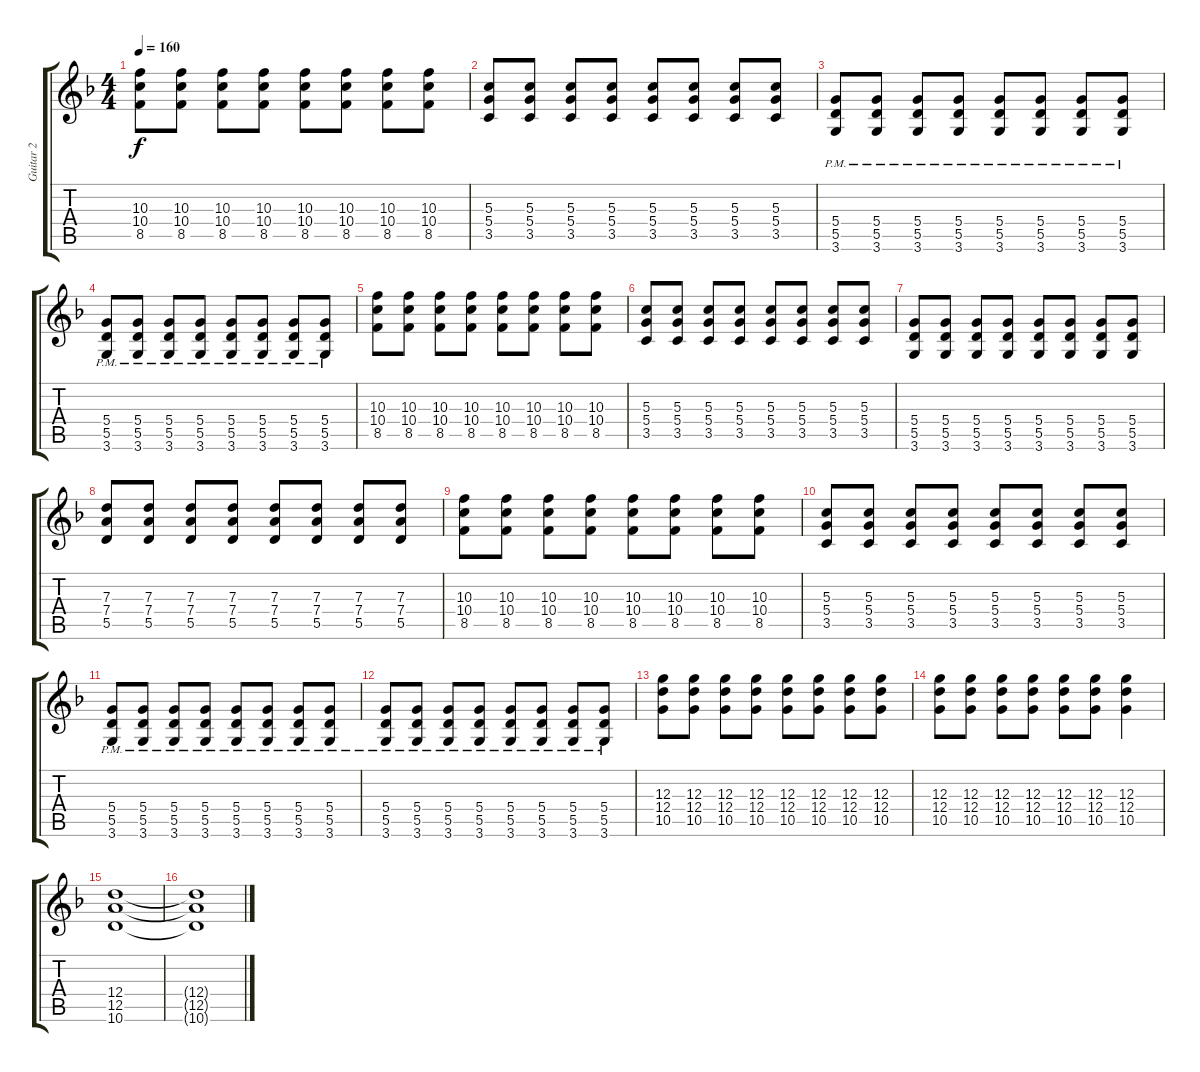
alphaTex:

\track ("Guitar 2" "Guitar 2") {instrument overdrivenguitar}
\staff {score tabs}
\tuning (E4 B3 G3 D3 A2 E2) {hide}
\ts (4 4)
\tempo 160
\clef g2
\ks f
(10.3 10.4 8.5).8{dy f} (10.3 10.4 8.5).8 (10.3 10.4 8.5).8 (10.3 10.4 8.5).8 (10.3 10.4 8.5).8 (10.3 10.4 8.5).8 (10.3 10.4 8.5).8 (10.3 10.4 8.5).8 |
(5.3 5.4 3.5).8 (5.3 5.4 3.5).8 (5.3 5.4 3.5).8 (5.3 5.4 3.5).8 (5.3 5.4 3.5).8 (5.3 5.4 3.5).8 (5.3 5.4 3.5).8 (5.3 5.4 3.5).8 |
(5.4{pm} 5.5{pm} 3.6{pm}).8 (5.4{pm} 5.5{pm} 3.6{pm}).8 (5.4{pm} 5.5{pm} 3.6{pm}).8 (5.4{pm} 5.5{pm} 3.6{pm}).8 (5.4{pm} 5.5{pm} 3.6{pm}).8 (5.4{pm} 5.5{pm} 3.6{pm}).8 (5.4{pm} 5.5{pm} 3.6{pm}).8 (5.4{pm} 5.5{pm} 3.6{pm}).8 |
(5.4{pm} 5.5{pm} 3.6{pm}).8 (5.4{pm} 5.5{pm} 3.6{pm}).8 (5.4{pm} 5.5{pm} 3.6{pm}).8 (5.4{pm} 5.5{pm} 3.6{pm}).8 (5.4{pm} 5.5{pm} 3.6{pm}).8 (5.4{pm} 5.5{pm} 3.6{pm}).8 (5.4{pm} 5.5{pm} 3.6{pm}).8 (5.4{pm} 5.5{pm} 3.6{pm}).8 |
(10.3 10.4 8.5).8 (10.3 10.4 8.5).8 (10.3 10.4 8.5).8 (10.3 10.4 8.5).8 (10.3 10.4 8.5).8 (10.3 10.4 8.5).8 (10.3 10.4 8.5).8 (10.3 10.4 8.5).8 |
(5.3 5.4 3.5).8 (5.3 5.4 3.5).8 (5.3 5.4 3.5).8 (5.3 5.4 3.5).8 (5.3 5.4 3.5).8 (5.3 5.4 3.5).8 (5.3 5.4 3.5).8 (5.3 5.4 3.5).8 |
(5.4 5.5 3.6).8 (5.4 5.5 3.6).8 (5.4 5.5 3.6).8 (5.4 5.5 3.6).8 (5.4 5.5 3.6).8 (5.4 5.5 3.6).8 (5.4 5.5 3.6).8 (5.4 5.5 3.6).8 |
(7.3 7.4 5.5).8 (7.3 7.4 5.5).8 (7.3 7.4 5.5).8 (7.3 7.4 5.5).8 (7.3 7.4 5.5).8 (7.3 7.4 5.5).8 (7.3 7.4 5.5).8 (7.3 7.4 5.5).8 |
(10.3 10.4 8.5).8 (10.3 10.4 8.5).8 (10.3 10.4 8.5).8 (10.3 10.4 8.5).8 (10.3 10.4 8.5).8 (10.3 10.4 8.5).8 (10.3 10.4 8.5).8 (10.3 10.4 8.5).8 |
(5.3 5.4 3.5).8 (5.3 5.4 3.5).8 (5.3 5.4 3.5).8 (5.3 5.4 3.5).8 (5.3 5.4 3.5).8 (5.3 5.4 3.5).8 (5.3 5.4 3.5).8 (5.3 5.4 3.5).8 |
(5.4{pm} 5.5{pm} 3.6{pm}).8 (5.4{pm} 5.5{pm} 3.6{pm}).8 (5.4{pm} 5.5{pm} 3.6{pm}).8 (5.4{pm} 5.5{pm} 3.6{pm}).8 (5.4{pm} 5.5{pm} 3.6{pm}).8 (5.4{pm} 5.5{pm} 3.6{pm}).8 (5.4{pm} 5.5{pm} 3.6{pm}).8 (5.4{pm} 5.5{pm} 3.6{pm}).8 |
(5.4{pm} 5.5{pm} 3.6{pm}).8 (5.4{pm} 5.5{pm} 3.6{pm}).8 (5.4{pm} 5.5{pm} 3.6{pm}).8 (5.4{pm} 5.5{pm} 3.6{pm}).8 (5.4{pm} 5.5{pm} 3.6{pm}).8 (5.4{pm} 5.5{pm} 3.6{pm}).8 (5.4{pm} 5.5{pm} 3.6{pm}).8 (5.4{pm} 5.5{pm} 3.6{pm}).8 |
(12.3 12.4 10.5).8 (12.3 12.4 10.5).8 (12.3 12.4 10.5).8 (12.3 12.4 10.5).8 (12.3 12.4 10.5).8 (12.3 12.4 10.5).8 (12.3 12.4 10.5).8 (12.3 12.4 10.5).8 |
(12.3 12.4 10.5).8 (12.3 12.4 10.5).8 (12.3 12.4 10.5).8 (12.3 12.4 10.5).8 (12.3 12.4 10.5).8 (12.3 12.4 10.5).8 (12.3 12.4 10.5).4 |
(12.4 12.5 10.6).1 |
(12.4{t} 12.5{t} 10.6{t}).1
